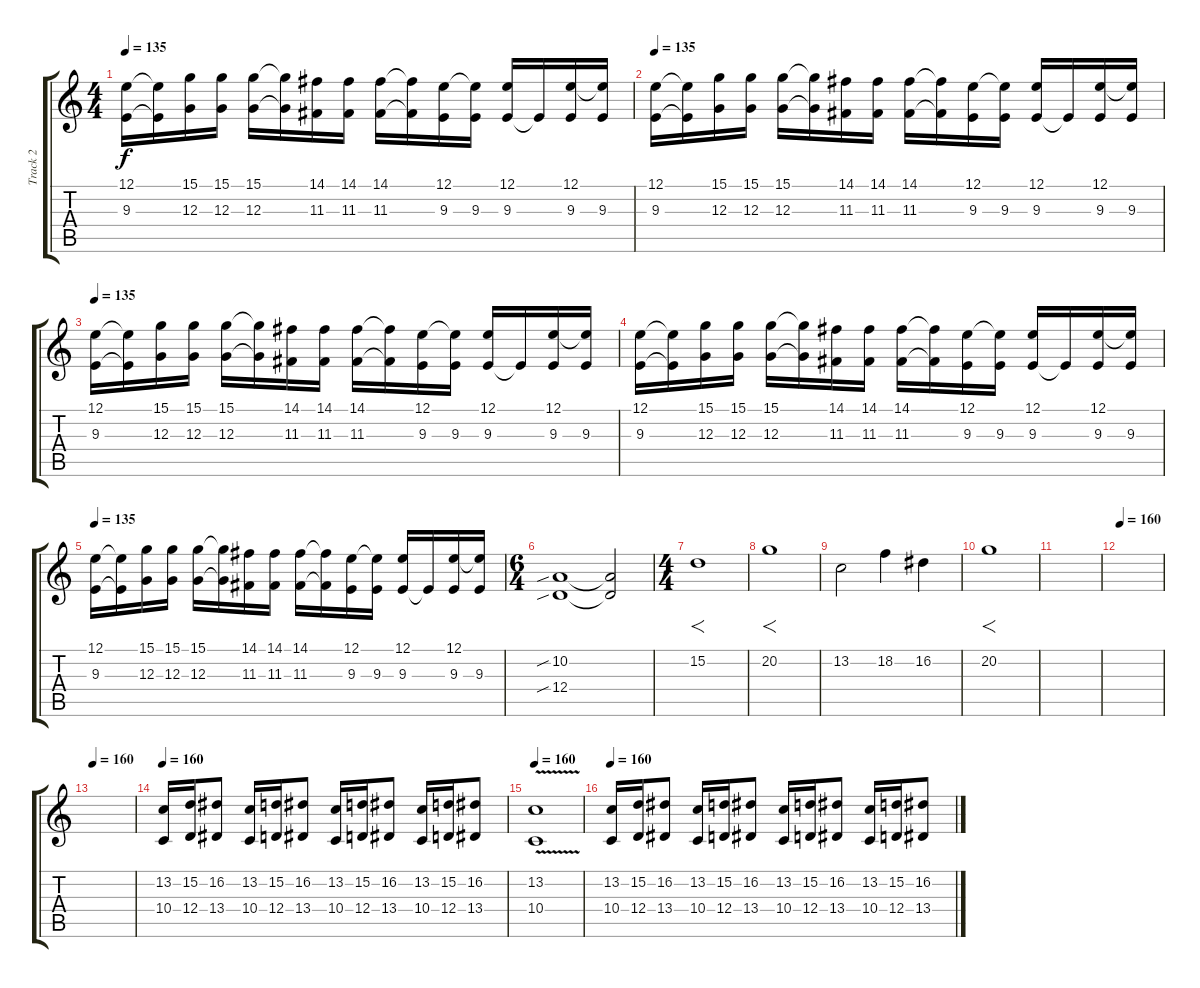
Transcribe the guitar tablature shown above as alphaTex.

\track ("Track 2" "Track 2") {instrument bagpipe}
\staff {score tabs}
\tuning (E4 B3 G3 D3 A2 E2) {hide}
\ts (4 4)
\tempo 135
\clef g2
\ks c
(12.1 9.3).16{dy f} (12.1{t} 9.3{t}).16 (15.1 12.3).16 (15.1 12.3).16 (15.1 12.3).16 (15.1{t} 12.3{t}).16 (14.1 11.3).16 (14.1 11.3).16 (14.1 11.3).16 (14.1{t} 11.3{t}).16 (12.1 9.3).16 (12.1{t} 9.3).16 (12.1 9.3).16 9.3{t}.16 (12.1 9.3).16 (12.1{t} 9.3).16 |
\tempo 135
(12.1 9.3).16 (12.1{t} 9.3{t}).16 (15.1 12.3).16 (15.1 12.3).16 (15.1 12.3).16 (15.1{t} 12.3{t}).16 (14.1 11.3).16 (14.1 11.3).16 (14.1 11.3).16 (14.1{t} 11.3{t}).16 (12.1 9.3).16 (12.1{t} 9.3).16 (12.1 9.3).16 9.3{t}.16 (12.1 9.3).16 (12.1{t} 9.3).16 |
\tempo 135
(12.1 9.3).16 (12.1{t} 9.3{t}).16 (15.1 12.3).16 (15.1 12.3).16 (15.1 12.3).16 (15.1{t} 12.3{t}).16 (14.1 11.3).16 (14.1 11.3).16 (14.1 11.3).16 (14.1{t} 11.3{t}).16 (12.1 9.3).16 (12.1{t} 9.3).16 (12.1 9.3).16 9.3{t}.16 (12.1 9.3).16 (12.1{t} 9.3).16 |
(12.1 9.3).16 (12.1{t} 9.3{t}).16 (15.1 12.3).16 (15.1 12.3).16 (15.1 12.3).16 (15.1{t} 12.3{t}).16 (14.1 11.3).16 (14.1 11.3).16 (14.1 11.3).16 (14.1{t} 11.3{t}).16 (12.1 9.3).16 (12.1{t} 9.3).16 (12.1 9.3).16 9.3{t}.16 (12.1 9.3).16 (12.1{t} 9.3).16 |
\tempo 135
(12.1 9.3).16 (12.1{t} 9.3{t}).16 (15.1 12.3).16 (15.1 12.3).16 (15.1 12.3).16 (15.1{t} 12.3{t}).16 (14.1 11.3).16 (14.1 11.3).16 (14.1 11.3).16 (14.1{t} 11.3{t}).16 (12.1 9.3).16 (12.1{t} 9.3).16 (12.1 9.3).16 9.3{t}.16 (12.1 9.3).16 (12.1{t} 9.3).16 |
\ts (6 4)
(10.2{sib} 12.4{sib}).1 (10.2{t} 12.4{t}).2 |
\ts (4 4)
15.2.1{f} |
20.2.1{f} |
13.2.2 18.2.4 16.2.4 |
20.2.1{f} |
|
\tempo 160
|
\tempo 160
|
\tempo 160
(13.2 10.4).16 (15.2 12.4).16 (16.2 13.4).8 (13.2 10.4).16 (15.2 12.4).16 (16.2 13.4).8 (13.2 10.4).16 (15.2 12.4).16 (16.2 13.4).8 (13.2 10.4).16 (15.2 12.4).16 (16.2 13.4).8 |
\tempo 160
(13.2 10.4{v}).1 |
\tempo 160
(13.2 10.4).16 (15.2 12.4).16 (16.2 13.4).8 (13.2 10.4).16 (15.2 12.4).16 (16.2 13.4).8 (13.2 10.4).16 (15.2 12.4).16 (16.2 13.4).8 (13.2 10.4).16 (15.2 12.4).16 (16.2 13.4).8
